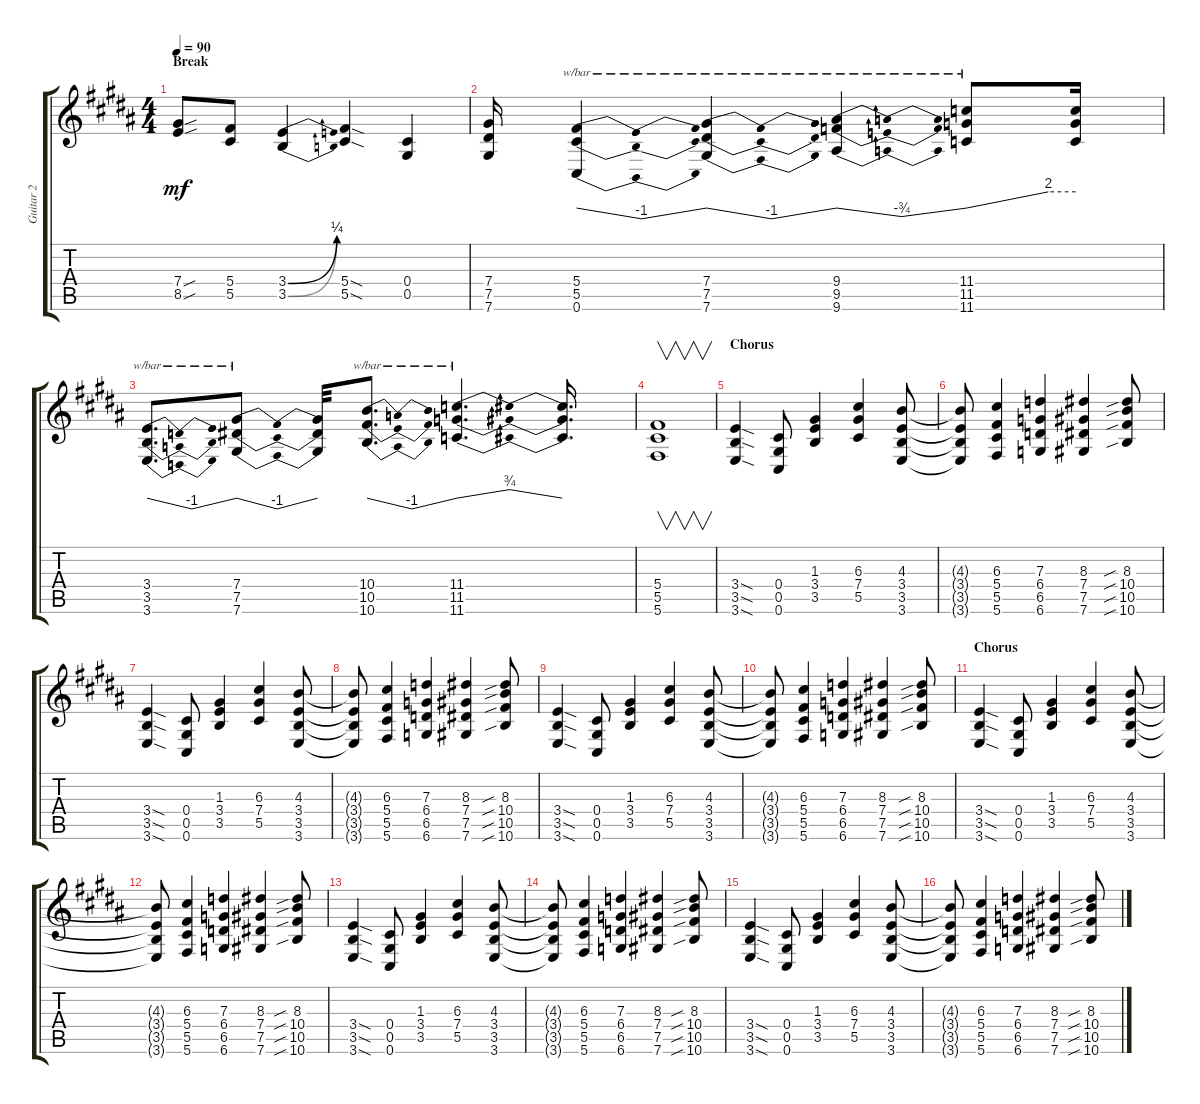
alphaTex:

\track ("Guitar 2" "Guitar 2") {instrument overdrivenguitar}
\staff {score tabs}
\tuning (E4 B3 G3 Db3 Ab2 Db2) {hide}
\ts (4 4)
\section ("" "Break")
\tempo 90
\clef g2
\ks b
(7.4{sou t} 8.5{sou t}).8{dy mf} (5.4 5.5).8 (3.4{be (bend 0 0 60 1)} 3.5{be (bend 0 0 60 1)}).4 (5.4{sod} 5.5{sod}).4 (0.4 0.5).4 |
(7.4 7.5 7.6).16 (5.4 5.5 0.6).4{tbe (dip default 0 0 30 -4 60 0)} (7.4 7.5 7.6).4{tbe (dip default 0 0 30 -4 60 0)} (9.4 9.5 9.6).4{tbe (dip default 0 0 30 -3 60 0)} (11.4 11.5 11.6).8{tbe (custom default 0 0 45 8 60 8)} (11.4{t} 11.5{t} 11.6{t}).16 |
(3.4 3.5 3.6).8{d tbe (dip default 0 0 30 -4 60 0)} (7.4 7.5 7.6).8{tbe (dip default 0 0 30 -4 60 0)} (7.4{t} 7.5{t} 7.6{t}).32 (10.4 10.5 10.6).8{d tbe (dip default 0 0 30 -4 60 0)} (11.4 11.5 11.6).4{d tbe (dip default 0 0 30 3 60 0)} (11.4{t} 11.5{t} 11.6{t}).16{d} |
(5.4 5.5 5.6).1{v} |
\section ("" "Chorus")
(3.4{sod} 3.5{sod} 3.6{sod}).4 (0.4 0.5 0.6).8 (1.3 3.4 3.5).4 (6.3 7.4 5.5).4 (4.3 3.4 3.5 3.6).8 |
(4.3{t} 3.4{t} 3.5{t} 3.6{t}).8 (6.3 5.4 5.5 5.6).4 (7.3 6.4 6.5 6.6).4 (8.3 7.4 7.5 7.6).4 (8.3{sib} 10.4{sib} 10.5{sib} 10.6{sib}).8 |
(3.4{sod} 3.5{sod} 3.6{sod}).4 (0.4 0.5 0.6).8 (1.3 3.4 3.5).4 (6.3 7.4 5.5).4 (4.3 3.4 3.5 3.6).8 |
(4.3{t} 3.4{t} 3.5{t} 3.6{t}).8 (6.3 5.4 5.5 5.6).4 (7.3 6.4 6.5 6.6).4 (8.3 7.4 7.5 7.6).4 (8.3{sib} 10.4{sib} 10.5{sib} 10.6{sib}).8 |
(3.4{sod} 3.5{sod} 3.6{sod}).4 (0.4 0.5 0.6).8 (1.3 3.4 3.5).4 (6.3 7.4 5.5).4 (4.3 3.4 3.5 3.6).8 |
(4.3{t} 3.4{t} 3.5{t} 3.6{t}).8 (6.3 5.4 5.5 5.6).4 (7.3 6.4 6.5 6.6).4 (8.3 7.4 7.5 7.6).4 (8.3{sib} 10.4{sib} 10.5{sib} 10.6{sib}).8 |
\section ("" "Chorus")
(3.4{sod} 3.5{sod} 3.6{sod}).4 (0.4 0.5 0.6).8 (1.3 3.4 3.5).4 (6.3 7.4 5.5).4 (4.3 3.4 3.5 3.6).8 |
(4.3{t} 3.4{t} 3.5{t} 3.6{t}).8 (6.3 5.4 5.5 5.6).4 (7.3 6.4 6.5 6.6).4 (8.3 7.4 7.5 7.6).4 (8.3{sib} 10.4{sib} 10.5{sib} 10.6{sib}).8 |
(3.4{sod} 3.5{sod} 3.6{sod}).4 (0.4 0.5 0.6).8 (1.3 3.4 3.5).4 (6.3 7.4 5.5).4 (4.3 3.4 3.5 3.6).8 |
(4.3{t} 3.4{t} 3.5{t} 3.6{t}).8 (6.3 5.4 5.5 5.6).4 (7.3 6.4 6.5 6.6).4 (8.3 7.4 7.5 7.6).4 (8.3{sib} 10.4{sib} 10.5{sib} 10.6{sib}).8 |
(3.4{sod} 3.5{sod} 3.6{sod}).4 (0.4 0.5 0.6).8 (1.3 3.4 3.5).4 (6.3 7.4 5.5).4 (4.3 3.4 3.5 3.6).8 |
(4.3{t} 3.4{t} 3.5{t} 3.6{t}).8 (6.3 5.4 5.5 5.6).4 (7.3 6.4 6.5 6.6).4 (8.3 7.4 7.5 7.6).4 (8.3{sib} 10.4{sib} 10.5{sib} 10.6{sib}).8
